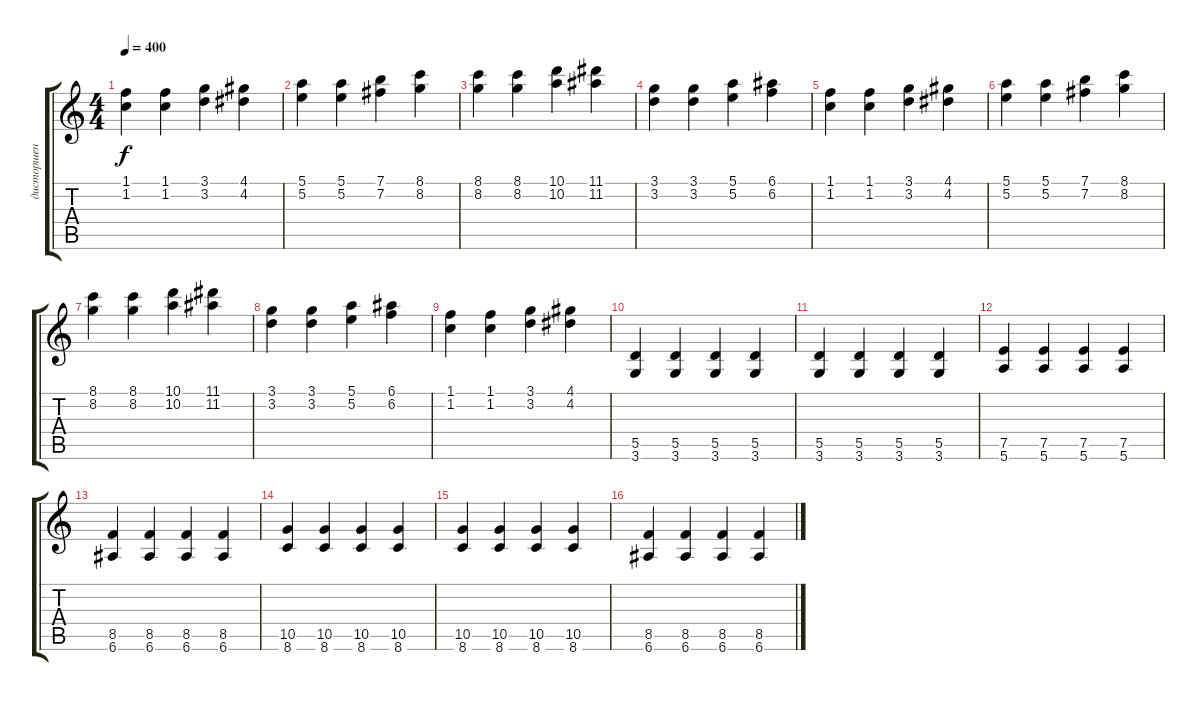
\track ("дисторшен" "дисторшен") {instrument distortionguitar}
\staff {score tabs}
\tuning (E4 B3 G3 D3 A2 E2) {hide}
\ts (4 4)
\tempo 400
\clef g2
\ks c
(1.1 1.2).4{dy f} (1.1 1.2).4 (3.1 3.2).4 (4.1 4.2).4 |
(5.1 5.2).4 (5.1 5.2).4 (7.1 7.2).4 (8.1 8.2).4 |
(8.1 8.2).4 (8.1 8.2).4 (10.1 10.2).4 (11.1 11.2).4 |
(3.1 3.2).4 (3.1 3.2).4 (5.1 5.2).4 (6.1 6.2).4 |
(1.1 1.2).4 (1.1 1.2).4 (3.1 3.2).4 (4.1 4.2).4 |
(5.1 5.2).4 (5.1 5.2).4 (7.1 7.2).4 (8.1 8.2).4 |
(8.1 8.2).4 (8.1 8.2).4 (10.1 10.2).4 (11.1 11.2).4 |
(3.1 3.2).4 (3.1 3.2).4 (5.1 5.2).4 (6.1 6.2).4 |
(1.1 1.2).4 (1.1 1.2).4 (3.1 3.2).4 (4.1 4.2).4 |
(5.5 3.6).4 (5.5 3.6).4 (5.5 3.6).4 (5.5 3.6).4 |
(5.5 3.6).4 (5.5 3.6).4 (5.5 3.6).4 (5.5 3.6).4 |
(7.5 5.6).4 (7.5 5.6).4 (7.5 5.6).4 (7.5 5.6).4 |
(8.5 6.6).4 (8.5 6.6).4 (8.5 6.6).4 (8.5 6.6).4 |
(10.5 8.6).4 (10.5 8.6).4 (10.5 8.6).4 (10.5 8.6).4 |
(10.5 8.6).4 (10.5 8.6).4 (10.5 8.6).4 (10.5 8.6).4 |
(8.5 6.6).4 (8.5 6.6).4 (8.5 6.6).4 (8.5 6.6).4
